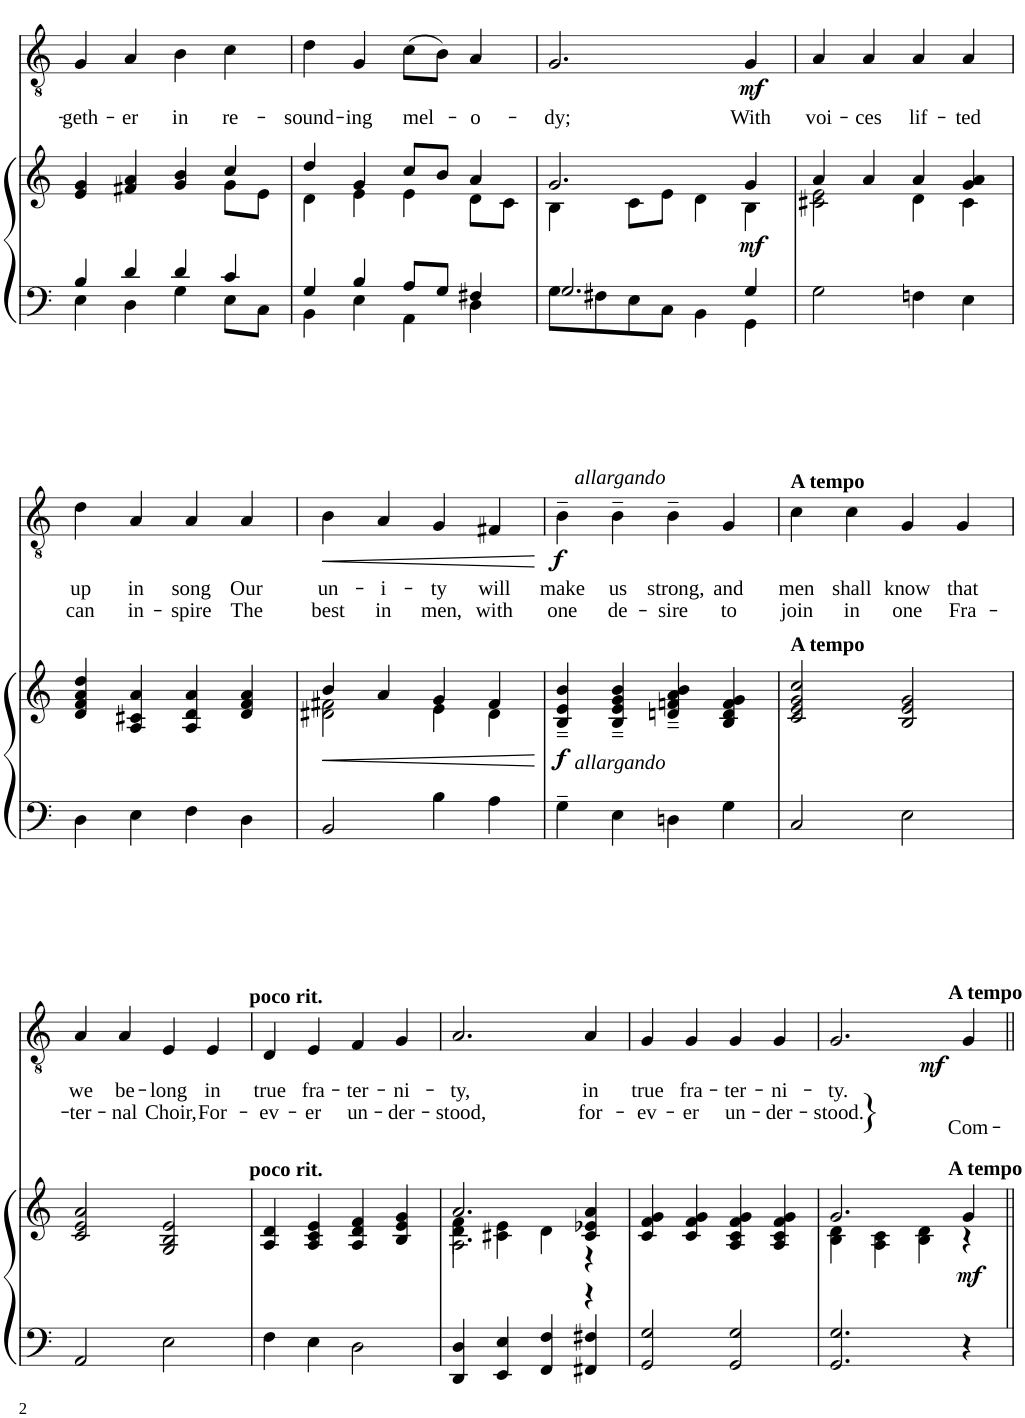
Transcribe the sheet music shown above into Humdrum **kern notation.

**kern	**kern	**dynam	**kern	**text	**text	**dynam
*part3	*part2	*part2	*part1	*part1	*part1	*part1
*staff3	*staff2	*staff2	*staff1	*staff1	*staff1	*staff1
*I"Piano	*I"Piano	*	*I"Piano	*	*	*
*I'Pno	*I'Pno	*	*I'Pno	*	*	*
!!LO:PB:g=z
*clefF4	*clefG2	*	*clefGv2	*	*	*
*k[]	*k[]	*	*k[]	*	*	*
*M4/4	*M4/4	*	*M4/4	*	*	*
*met(c)	*met(c)	*	*met(c)	*	*	*
=11	=11	=11	=11	=11	=11	=11
*^	*^	*	*	*	*	*
!	!	!	!	!	!	!LO:LY:b	!	!
4B/	4E\	4e/ 4g/	2.ryy	.	4G/	-geth-	.	.
!	!	!	!	!	!	!LO:LY:b	!	!
4d/	4D\	4f#X/ 4a/	.	.	4A/	-er	.	.
!	!	!	!	!	!	!LO:LY:b	!	!
4d/	4G\	4g/ 4b/	.	.	4B\	in	.	.
!	!	!	!	!	!	!LO:LY:b	!	!
4c/	8E\L	4cc/	8g\L	.	4c\	re-	.	.
.	8C\J	.	8e\J	.	.	.	.	.
=12	=12	=12	=12	=12	=12	=12	=12	=12
!	!	!	!	!	!	!LO:LY:b	!	!
4G/	4BB\	4dd/	4d\	.	4d\	-sound-	.	.
!	!	!	!	!	!	!LO:LY:b	!	!
4B/	4E\	4g/	4e\	.	4G/	-ing	.	.
!	!	!	!	!	!	!LO:LY:b	!	!
8A/L	4AA\	8cc/L	4e\	.	(8c\L	mel-	.	.
8G/J	.	8b/J	.	.	8B\J)	.	.	.
!	!	!	!	!	!	!LO:LY:b	!	!
4F#X/	4D\	4a/	8d\L	.	4A/	-o-	.	.
.	.	.	8c\J	.	.	.	.	.
=13	=13	=13	=13	=13	=13	=13	=13	=13
!	!	!	!	!	!	!LO:LY:b	!	!
2.G/	8G\L	2.g/	4B\	.	2.G/	-dy;	.	.
.	8F#X\	.	.	.	.	.	.	.
.	8E\	.	8c\L	.	.	.	.	.
.	8C\J	.	8e\J	.	.	.	.	.
.	4BB\	.	4d\	.	.	.	.	.
!	!	!	!	!LO:DY:b	!	!LO:LY:b	!	!LO:DY:b
4G/	4GG\	4g/	4B\	mf	4G/	With	.	mf
=14	=14	=14	=14	=14	=14	=14	=14	=14
!	!	!	!	!	!	!LO:LY:b	!	!
*v	*v	*	*	*	*	*	*	*
2G\	4a/	2c#X\ 2e\	.	4A/	voi-	.	.
!	!	!	!	!	!LO:LY:b	!	!
.	4a/	.	.	4A/	-ces	.	.
!	!	!	!	!	!LO:LY:b	!	!
4Fn\	4a/	4d\	.	4A/	lif-	.	.
!	!	!	!	!	!LO:LY:b	!	!
4E\	4g/ 4a/	4c#\	.	4A/	-ted	.	.
!!LO:LB:g=z
=15	=15	=15	=15	=15	=15	=15	=15
!	!	!	!	!	!LO:LY:b	!LO:LY:b	!
*	*v	*v	*	*	*	*	*
4D\	4d/ 4f/ 4a/ 4dd/	.	4d\	up	can	.
!	!	!	!	!LO:LY:b	!LO:LY:b	!
4E\	4A/ 4c#X/ 4a/	.	4A/	in	in-	.
!	!	!	!	!LO:LY:b	!LO:LY:b	!
4F\	4A/ 4d/ 4a/	.	4A/	song	-spire	.
!	!	!	!	!LO:LY:b	!LO:LY:b	!
4D\	4d/ 4f/ 4a/	.	4A/	Our	The	.
=16	=16	=16	=16	=16	=16	=16
!	!	!LO:HP:b	!	!LO:LY:b	!LO:LY:b	!LO:HP:b
*	*^	*	*	*	*	*
2BB/	4b/	2d#X\ 2f#X\	<	4B\	un-	best	<
!	!	!	!	!	!LO:LY:b	!LO:LY:b	!
.	4a/	.	.	4A/	-i-	in	.
!	!	!	!	!	!LO:LY:b	!LO:LY:b	!
4B\	4g/	4e\	.	4G/	-ty	men,	.
!	!	!	!	!	!LO:LY:b	!LO:LY:b	!
4A\	4f#/	4d#\	.	4F#X/	will	with	.
*	*v	*v	*	*	*	*	*
.	.	[	.	.	.	[
=17	=17	=17	=17	=17	=17	=17
!	!	!	!LO:TX:a:i:t=allargando	!	!	!
!LO:TX:a:i:t=allargando	!	!	!	!	!	!
!	!	!LO:DY:b	!	!LO:LY:b	!LO:LY:b	!LO:DY:b
4G~\	4B/~ 4e/~ 4b/~	f	4B~\	make	one	f
!	!	!	!	!LO:LY:b	!LO:LY:b	!
4E\	4B/~ 4e/~ 4g/~ 4b/~	.	4B~\	us	de-	.
!	!	!	!	!LO:LY:b	!LO:LY:b	!
4Dn\	4dn/~ 4fn/~ 4a/~ 4b/~	.	4B~\	strong,	-sire	.
!	!	!	!	!LO:LY:b	!LO:LY:b	!
4G\	4B/ 4d/ 4f/ 4g/	.	4G/	and	to	.
=18	=18	=18	=18	=18	=18	=18
!	!	!	!LO:TX:b:B:t=A tempo	!	!	!
!	!	!	!LO:TX:a:B:t=A tempo	!	!	!
!	!	!	!	!LO:LY:b	!LO:LY:b	!
2C/	2c/ 2e/ 2g/ 2cc/	.	4c\	men	join	.
!	!	!	!	!LO:LY:b	!LO:LY:b	!
.	.	.	4c\	shall	in	.
!	!	!	!	!LO:LY:b	!LO:LY:b	!
2E\	2B/ 2e/ 2g/	.	4G/	know	one	.
!	!	!	!	!LO:LY:b	!LO:LY:b	!
.	.	.	4G/	that	Fra-	.
!!LO:LB:g=z
=19	=19	=19	=19	=19	=19	=19
!	!	!	!	!LO:LY:b	!LO:LY:b	!
2AA/	2c/ 2e/ 2a/	.	4A/	we	-ter-	.
!	!	!	!	!LO:LY:b	!LO:LY:b	!
.	.	.	4A/	be-	-nal	.
!	!	!	!	!LO:LY:b	!LO:LY:b	!
2E\	2G/ 2B/ 2e/	.	4E/	-long	Choir,	.
!	!	!	!	!LO:LY:b	!LO:LY:b	!
.	.	.	4E/	in	For-	.
=20	=20	=20	=20	=20	=20	=20
!	!	!	!LO:TX:b:B:t=poco rit.	!	!	!
!	!	!	!LO:TX:a:B:t=poco rit.	!	!	!
!	!	!	!	!LO:LY:b	!LO:LY:b	!
4F\	4A/ 4d/	.	4D/	true	-ev-	.
!	!	!	!	!LO:LY:b	!LO:LY:b	!
4E\	4A/ 4c/ 4e/	.	4E/	fra-	-er	.
!	!	!	!	!LO:LY:b	!LO:LY:b	!
2D\	4A/ 4d/ 4f/	.	4F/	-ter-	un-	.
!	!	!	!	!LO:LY:b	!LO:LY:b	!
.	4B/ 4e/ 4g/	.	4G/	-ni-	-der-	.
=21	=21	=21	=21	=21	=21	=21
*	*^	*	*	*	*	*
*	*	*^	*	*	*	*	*
!	!	!	!	!	!	!LO:LY:b	!LO:LY:b	!
4DD/ 4D/	2.a/	4d\ 4f\	2.A\	.	2.A/	-ty,	-stood,	.
4EE/ 4E/	.	4c#X\ 4e\	.	.	.	.	.	.
4FF/ 4F/	.	4d\	.	.	.	.	.	.
!	!	!	!	!	!	!LO:LY:b	!LO:LY:b	!
4FF#X/ 4F#X/	4c#/ 4e-X/ 4a/	4r	4r	.	4A/	in	for-	.
=22	=22	=22	=22	=22	=22	=22	=22	=22
!	!	!	!	!	!	!LO:LY:b	!LO:LY:b	!
*	*v	*v	*v	*	*	*	*	*
2GG/ 2G/	4c/ 4f/ 4g/	.	4G/	true	-ev-	.
!	!	!	!	!LO:LY:b	!LO:LY:b	!
.	4c/ 4f/ 4g/	.	4G/	fra-	-er	.
!	!	!	!	!LO:LY:b	!LO:LY:b	!
2GG/ 2G/	4A/ 4c/ 4f/ 4g/	.	4G/	-ter-	un-	.
!	!	!	!	!LO:LY:b	!LO:LY:b	!
.	4A/ 4c/ 4f/ 4g/	.	4G/	-ni-	-der-	.
=23	=23	=23	=23	=23	=23	=23
*	*^	*	*	*	*	*
!	!	!	!	!	!LO:LY:b	!LO:LY:b	!
2.GG/ 2.G/	2.g/	4B\ 4d\	.	2.G/	-ty.	-stood.	.
.	.	4A\ 4c\	.	.	.	.	.
.	.	4B\ 4d\	.	.	.	.	.
!	!	!	!	!LO:TX:a:B:t=A tempo	!	!	!
!	!	!	!	!LO:TX:b:B:t=A tempo	!	!	!
!	!	!	!LO:DY:b	!	!LO:LY:b	!	!LO:DY:b
4r	4g/	4r	mf	4G/	Com-	.	mf
*	*v	*v	*	*	*	*	*
=||	=||	=||	=||	=||	=||	=||
*-	*-	*-	*-	*-	*-	*-
